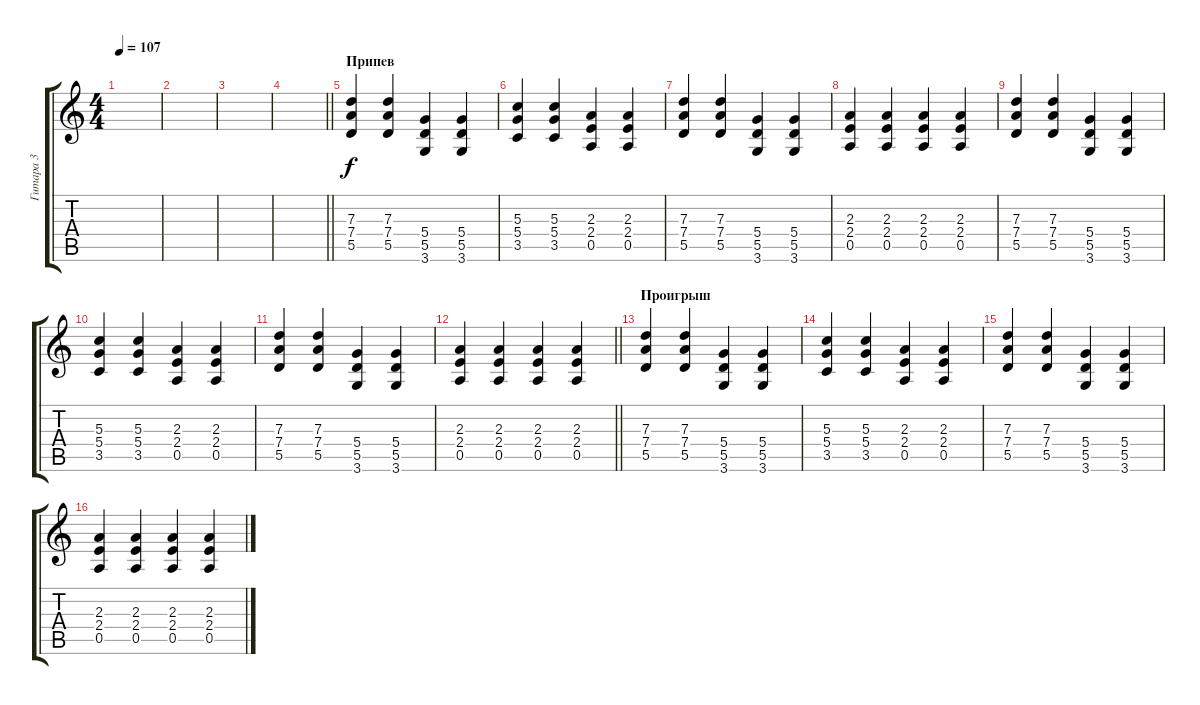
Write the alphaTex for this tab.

\track ("Гитара 3" "Гитара 3") {instrument distortionguitar}
\staff {score tabs}
\tuning (E4 B3 G3 D3 A2 E2) {hide}
\ts (4 4)
\tempo 107
\clef g2
\ks c
|
|
|
\barLineRight lightlight
|
\section ("" "Припев")
(7.3 7.4 5.5).4 (7.3 7.4 5.5).4 (5.4 5.5 3.6).4 (5.4 5.5 3.6).4 |
(5.3 5.4 3.5).4 (5.3 5.4 3.5).4 (2.3 2.4 0.5).4 (2.3 2.4 0.5).4 |
(7.3 7.4 5.5).4 (7.3 7.4 5.5).4 (5.4 5.5 3.6).4 (5.4 5.5 3.6).4 |
(2.3 2.4 0.5).4 (2.3 2.4 0.5).4 (2.3 2.4 0.5).4 (2.3 2.4 0.5).4 |
(7.3 7.4 5.5).4 (7.3 7.4 5.5).4 (5.4 5.5 3.6).4 (5.4 5.5 3.6).4 |
(5.3 5.4 3.5).4 (5.3 5.4 3.5).4 (2.3 2.4 0.5).4 (2.3 2.4 0.5).4 |
(7.3 7.4 5.5).4 (7.3 7.4 5.5).4 (5.4 5.5 3.6).4 (5.4 5.5 3.6).4 |
\barLineRight lightlight
(2.3 2.4 0.5).4 (2.3 2.4 0.5).4 (2.3 2.4 0.5).4 (2.3 2.4 0.5).4 |
\section ("" "Проигрыш")
(7.3 7.4 5.5).4 (7.3 7.4 5.5).4 (5.4 5.5 3.6).4 (5.4 5.5 3.6).4 |
(5.3 5.4 3.5).4 (5.3 5.4 3.5).4 (2.3 2.4 0.5).4 (2.3 2.4 0.5).4 |
(7.3 7.4 5.5).4 (7.3 7.4 5.5).4 (5.4 5.5 3.6).4 (5.4 5.5 3.6).4 |
(2.3 2.4 0.5).4 (2.3 2.4 0.5).4 (2.3 2.4 0.5).4 (2.3 2.4 0.5).4
